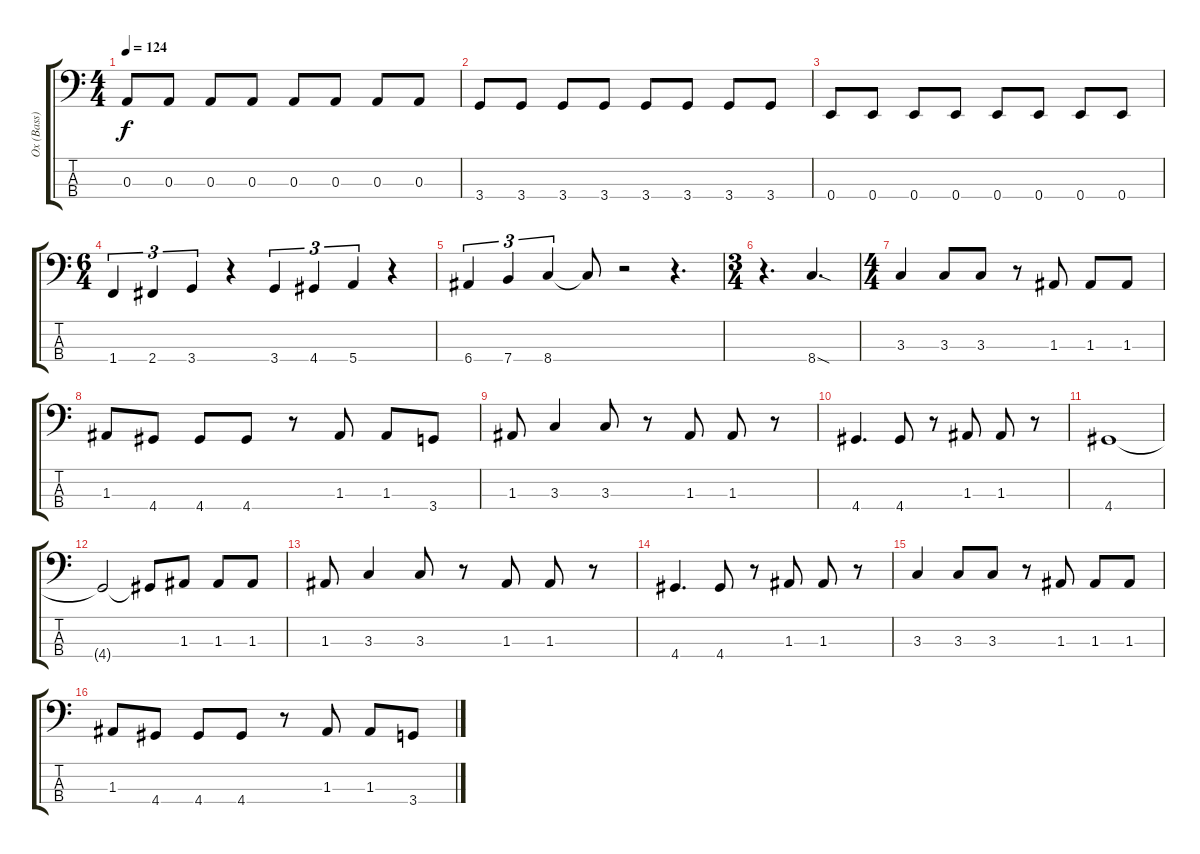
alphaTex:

\track ("Ox (Bass)" "Ox (Bass)") {instrument electricbasspick}
\staff {score tabs}
\tuning (G2 D2 A1 E1) {hide}
\ts (4 4)
\tempo 124
\clef f4
\ks c
0.3.8{dy f} 0.3.8 0.3.8 0.3.8 0.3.8 0.3.8 0.3.8 0.3.8 |
3.4.8 3.4.8 3.4.8 3.4.8 3.4.8 3.4.8 3.4.8 3.4.8 |
0.4.8 0.4.8 0.4.8 0.4.8 0.4.8 0.4.8 0.4.8 0.4.8 |
\ts (6 4)
1.4.4{tu (3 2)} 2.4.4{tu (3 2)} 3.4.4{tu (3 2)} r.4 3.4.4{tu (3 2)} 4.4.4{tu (3 2)} 5.4.4{tu (3 2)} r.4 |
6.4.4{tu (3 2)} 7.4.4{tu (3 2)} 8.4.4{tu (3 2)} 8.4{t}.8 r.2 r.4{d} |
\ts (3 4)
r.4{d} 8.4{sod}.4{d} |
\ts (4 4)
3.3.4 3.3.8 3.3.8 r.8 1.3.8 1.3.8 1.3.8 |
1.3.8 4.4.8 4.4.8 4.4.8 r.8 1.3.8 1.3.8 3.4.8 |
1.3.8 3.3.4 3.3.8 r.8 1.3.8 1.3.8 r.8 |
4.4.4{d} 4.4.8 r.8 1.3.8 1.3.8 r.8 |
4.4.1 |
4.4{t}.2 4.4{t}.8 1.3.8 1.3.8 1.3.8 |
1.3.8 3.3.4 3.3.8 r.8 1.3.8 1.3.8 r.8 |
4.4.4{d} 4.4.8 r.8 1.3.8 1.3.8 r.8 |
3.3.4 3.3.8 3.3.8 r.8 1.3.8 1.3.8 1.3.8 |
1.3.8 4.4.8 4.4.8 4.4.8 r.8 1.3.8 1.3.8 3.4.8
